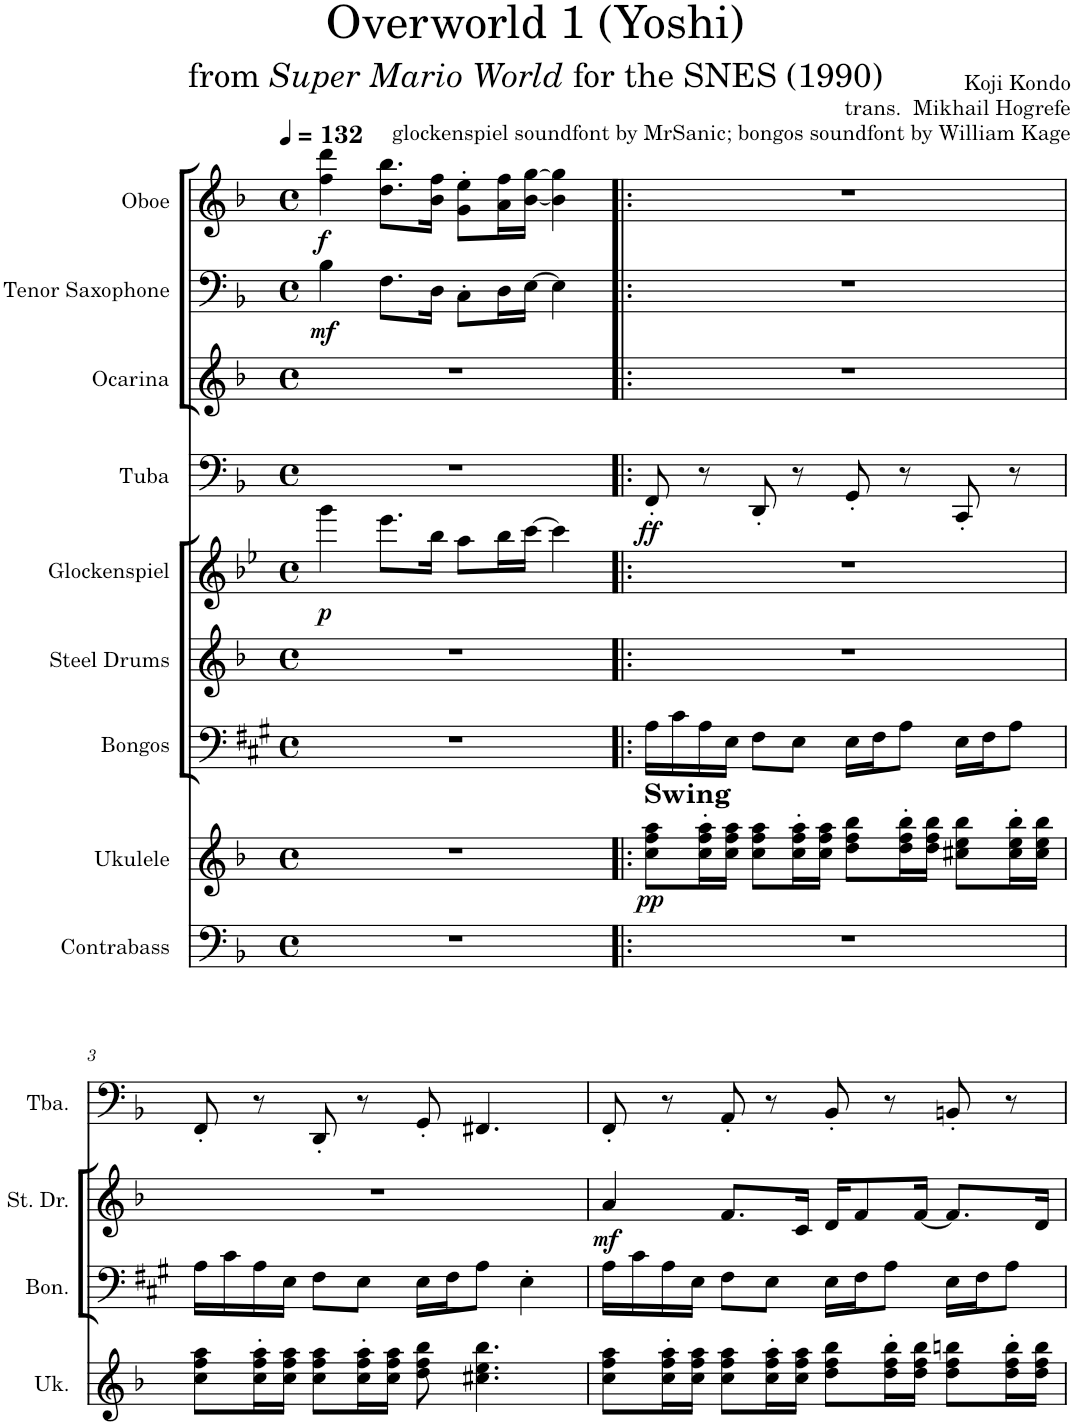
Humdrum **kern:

**kern	**kern	**dynam	**kern	**kern	**dynam	**kern	**dynam	**kern	**dynam	**kern	**kern	**dynam	**kern	**dynam
*part9	*part8	*part8	*part7	*part6	*part6	*part5	*part5	*part4	*part4	*part3	*part2	*part2	*part1	*part1
*staff9	*staff8	*staff8	*staff7	*staff6	*staff6	*staff5	*staff5	*staff4	*staff4	*staff3	*staff2	*staff2	*staff1	*staff1
*I"Contrabass	*I"Ukulele	*	*I"Bongos	*I"Steel Drums	*	*I"Glockenspiel	*	*I"Tuba	*	*I"Ocarina	*I"Tenor Saxophone	*	*I"Oboe	*
*I'Cb.	*I'Uk.	*	*I'Bon.	*I'St. Dr.	*	*I'Glock.	*	*I'Tba.	*	*I'Oc.	*I'T. Sax.	*	*I'Ob.	*
*clefF4	*clefG2	*	*clefF4	*clefG2	*	*clefG2	*	*clefF4	*	*clefG2	*clefF4	*	*clefG2	*
*Trd7c12	*	*	*Trd-2c-3	*	*	*	*	*	*	*	*Trd8c14	*	*	*
*k[b-]	*k[b-]	*	*k[f#c#g#]	*k[b-]	*	*k[b-e-]	*	*k[b-]	*	*k[b-]	*k[b-]	*	*k[b-]	*
*M4/4	*M4/4	*	*M4/4	*M4/4	*	*M4/4	*	*M4/4	*	*M4/4	*M4/4	*	*M4/4	*
*met(c)	*met(c)	*	*met(c)	*met(c)	*	*met(c)	*	*met(c)	*	*met(c)	*met(c)	*	*met(c)	*
*MM132	*MM132	*	*MM132	*MM132	*	*MM132	*	*MM132	*	*MM132	*MM132	*	*MM132	*
=1	=1	=1	=1	=1	=1	=1	=1	=1	=1	=1	=1	=1	=1	=1
!	!	!	!	!	!	!	!LO:DY:b	!	!	!	!	!LO:DY:b	!	!LO:DY:b
1r	1r	.	1r	1r	.	4ggg\	p	1r	.	1r	4B-\	mf	4ff\ 4ddd\	f
.	.	.	.	.	.	8.eee-\L	.	.	.	.	8.F\L	.	8.dd\ 8.bb-\L	.
.	.	.	.	.	.	16bb-\Jk	.	.	.	.	16D\Jk	.	16b-\ 16ff\Jk	.
.	.	.	.	.	.	8aa\L	.	.	.	.	8C'\L	.	8g\' 8ee\'L	.
.	.	.	.	.	.	16bb-\L	.	.	.	.	16D\L	.	16a\ 16ff\L	.
.	.	.	.	.	.	[16ccc\JJ	.	.	.	.	[16E\JJ	.	[16b-\ [16gg\JJ	.
.	.	.	.	.	.	4ccc\]	.	.	.	.	4E\]	.	4b-\] 4gg\]	.
=2!|:	=2!|:	=2!|:	=2!|:	=2!|:	=2!|:	=2!|:	=2!|:	=2!|:	=2!|:	=2!|:	=2!|:	=2!|:	=2!|:	=2!|:
!	!LO:TX:a:B:t=Swing	!	!	!	!	!	!	!	!	!	!	!	!	!
!	!	!LO:DY:b	!	!	!	!	!	!	!LO:DY:b	!	!	!	!	!
1r	8cc\ 8ff\ 8aa\L	pp	16A\LL	1r	.	1r	.	8FF'/	ff	1r	1r	.	1r	.
.	.	.	16c#\	.	.	.	.	.	.	.	.	.	.	.
.	16cc\' 16ff\' 16aa\'L	.	16A\	.	.	.	.	8r	.	.	.	.	.	.
.	16cc\ 16ff\ 16aa\JJ	.	16E\JJ	.	.	.	.	.	.	.	.	.	.	.
.	8cc\ 8ff\ 8aa\L	.	8F#\L	.	.	.	.	8DD'/	.	.	.	.	.	.
.	16cc\' 16ff\' 16aa\'L	.	8E\J	.	.	.	.	8r	.	.	.	.	.	.
.	16cc\ 16ff\ 16aa\JJ	.	.	.	.	.	.	.	.	.	.	.	.	.
.	8dd\ 8ff\ 8bb-\L	.	16E\LL	.	.	.	.	8GG'/	.	.	.	.	.	.
.	.	.	16F#\J	.	.	.	.	.	.	.	.	.	.	.
.	16dd\' 16ff\' 16bb-\'L	.	8A\J	.	.	.	.	8r	.	.	.	.	.	.
.	16dd\ 16ff\ 16bb-\JJ	.	.	.	.	.	.	.	.	.	.	.	.	.
.	8cc#X\ 8ee\ 8bb-\L	.	16E\LL	.	.	.	.	8CC'/	.	.	.	.	.	.
.	.	.	16F#\J	.	.	.	.	.	.	.	.	.	.	.
.	16cc#\' 16ee\' 16bb-\'L	.	8A\J	.	.	.	.	8r	.	.	.	.	.	.
.	16cc#\ 16ee\ 16bb-\JJ	.	.	.	.	.	.	.	.	.	.	.	.	.
!!LO:LB:g=z
=3	=3	=3	=3	=3	=3	=3	=3	=3	=3	=3	=3	=3	=3	=3
1r	8cc\ 8ff\ 8aa\L	.	16A\LL	1r	.	1r	.	8FF'/	.	1r	1r	.	1r	.
.	.	.	16c#\	.	.	.	.	.	.	.	.	.	.	.
.	16cc\' 16ff\' 16aa\'L	.	16A\	.	.	.	.	8r	.	.	.	.	.	.
.	16cc\ 16ff\ 16aa\JJ	.	16E\JJ	.	.	.	.	.	.	.	.	.	.	.
.	8cc\ 8ff\ 8aa\L	.	8F#\L	.	.	.	.	8DD'/	.	.	.	.	.	.
.	16cc\' 16ff\' 16aa\'L	.	8E\J	.	.	.	.	8r	.	.	.	.	.	.
.	16cc\ 16ff\ 16aa\JJ	.	.	.	.	.	.	.	.	.	.	.	.	.
.	8dd\ 8ff\ 8bb-\	.	16E\LL	.	.	.	.	8GG'/	.	.	.	.	.	.
.	.	.	16F#\J	.	.	.	.	.	.	.	.	.	.	.
.	4.cc#X\ 4.ee\ 4.bb-\	.	8A\J	.	.	.	.	4.FF#X/	.	.	.	.	.	.
.	.	.	4E'\	.	.	.	.	.	.	.	.	.	.	.
=4	=4	=4	=4	=4	=4	=4	=4	=4	=4	=4	=4	=4	=4	=4
!	!	!	!	!	!LO:DY:b	!	!	!	!	!	!	!	!	!
1r	8cc\ 8ff\ 8aa\L	.	16A\LL	4a/	mf	1r	.	8FF'/	.	1r	1r	.	1r	.
.	.	.	16c#\	.	.	.	.	.	.	.	.	.	.	.
.	16cc\' 16ff\' 16aa\'L	.	16A\	.	.	.	.	8r	.	.	.	.	.	.
.	16cc\ 16ff\ 16aa\JJ	.	16E\JJ	.	.	.	.	.	.	.	.	.	.	.
.	8cc\ 8ff\ 8aa\L	.	8F#\L	8.f/L	.	.	.	8AA'/	.	.	.	.	.	.
.	16cc\' 16ff\' 16aa\'L	.	8E\J	.	.	.	.	8r	.	.	.	.	.	.
.	16cc\ 16ff\ 16aa\JJ	.	.	16c/Jk	.	.	.	.	.	.	.	.	.	.
.	8dd\ 8ff\ 8bb-\L	.	16E\LL	16d/KL	.	.	.	8BB-'/	.	.	.	.	.	.
.	.	.	16F#\J	8f/	.	.	.	.	.	.	.	.	.	.
.	16dd\' 16ff\' 16bb-\'L	.	8A\J	.	.	.	.	8r	.	.	.	.	.	.
.	16dd\ 16ff\ 16bb-\JJ	.	.	[16f/Jk	.	.	.	.	.	.	.	.	.	.
.	8dd\ 8ff\ 8bbn\L	.	16E\LL	8.f/L]	.	.	.	8BBn'/	.	.	.	.	.	.
.	.	.	16F#\J	.	.	.	.	.	.	.	.	.	.	.
.	16dd\' 16ff\' 16bb\'L	.	8A\J	.	.	.	.	8r	.	.	.	.	.	.
.	16dd\ 16ff\ 16bb\JJ	.	.	16d/Jk	.	.	.	.	.	.	.	.	.	.
=	=	=	=	=	=	=	=	=	=	=	=	=	=	=
*-	*-	*-	*-	*-	*-	*-	*-	*-	*-	*-	*-	*-	*-	*-
